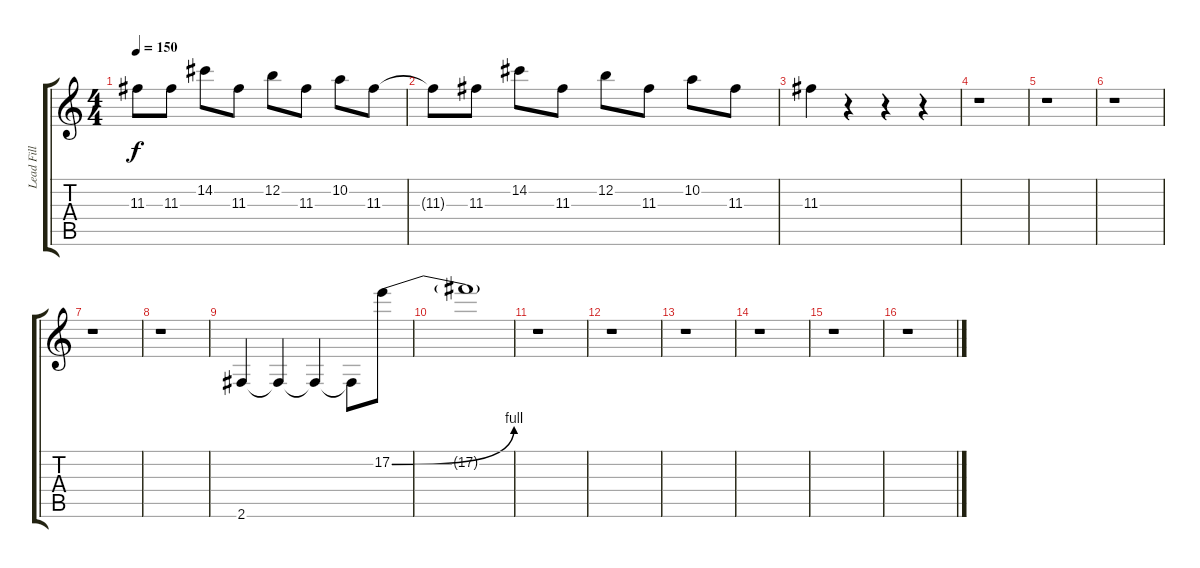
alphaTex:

\track ("Lead Fill" "Lead Fill") {instrument distortionguitar}
\staff {score tabs}
\tuning (E4 B3 G3 D3 A2 E2) {hide}
\ts (4 4)
\tempo 150
\clef g2
\ks c
11.3{t}.8{dy f} 11.3.8 14.2.8 11.3.8 12.2.8 11.3.8 10.2.8 11.3.8 |
11.3{t}.8 11.3.8 14.2.8 11.3.8 12.2.8 11.3.8 10.2.8 11.3.8 |
11.3.4 r.4 r.4 r.4 |
r.1 |
r.1 |
r.1 |
r.1 |
r.1 |
2.6.4 2.6{t}.4 2.6{t}.4 2.6{t}.8 17.2{be (bend 0 0 60 4)}.8 |
17.2{t}.1 |
r.1 |
r.1 |
r.1 |
r.1 |
r.1 |
r.1
